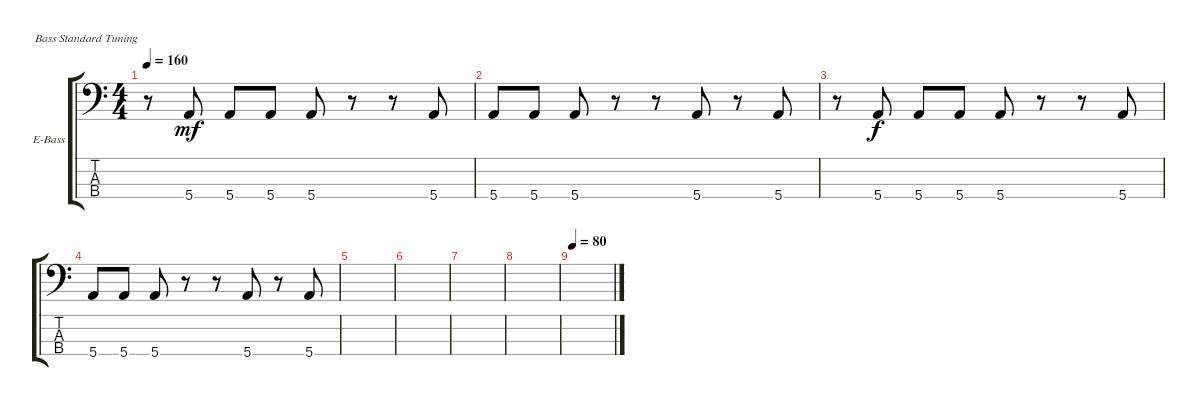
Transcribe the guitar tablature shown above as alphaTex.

\defaultSystemsLayout 4
\bracketExtendMode groupsimilarinstruments
\firstSystemTrackNameOrientation horizontal
\otherSystemsTrackNameOrientation horizontal
\track ("Electric Bass" "E-Bass") {instrument electricbassfinger}
\staff {score tabs}
\tuning (G2 D2 A1 E1)
\ts (4 4)
\tempo 160
\clef f4
\ks c
r.8{dy f} 5.4.8{dy mf} 5.4.8 5.4.8 5.4.8 r.8 r.8 5.4.8 |
5.4.8 5.4.8 5.4.8 r.8 r.8 5.4.8 r.8 5.4.8 |
r.8 5.4.8{dy f} 5.4.8 5.4.8 5.4.8 r.8 r.8 5.4.8 |
5.4.8 5.4.8 5.4.8 r.8 r.8 5.4.8 r.8 5.4.8 |
|
|
|
|
\tempo 80
